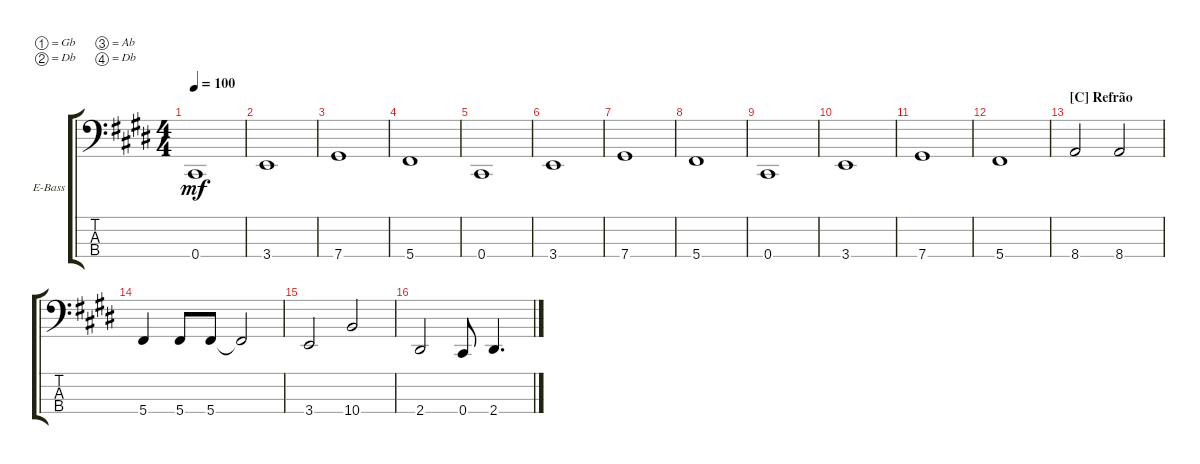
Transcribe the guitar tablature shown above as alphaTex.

\defaultSystemsLayout 4
\bracketExtendMode groupsimilarinstruments
\firstSystemTrackNameOrientation horizontal
\otherSystemsTrackNameOrientation horizontal
\track ("Electric Bass" "E-Bass") {multiBarRest instrument electricbassfinger}
\staff {score tabs}
\tuning (Gb2 Db2 Ab1 Db1)
\ts (4 4)
\tempo 100
\clef f4
\ks e
0.4.1{dy mf} |
3.4.1 |
7.4.1 |
5.4.1 |
0.4.1 |
3.4.1 |
7.4.1 |
5.4.1 |
0.4.1 |
3.4.1 |
7.4.1 |
5.4.1 |
\section ("C" "Refrão")
8.4.2 8.4.2 |
5.4.4 5.4.8 5.4.8 5.4{t}.2 |
3.4.2 10.4.2 |
2.4.2 0.4.8 2.4.4{d}
